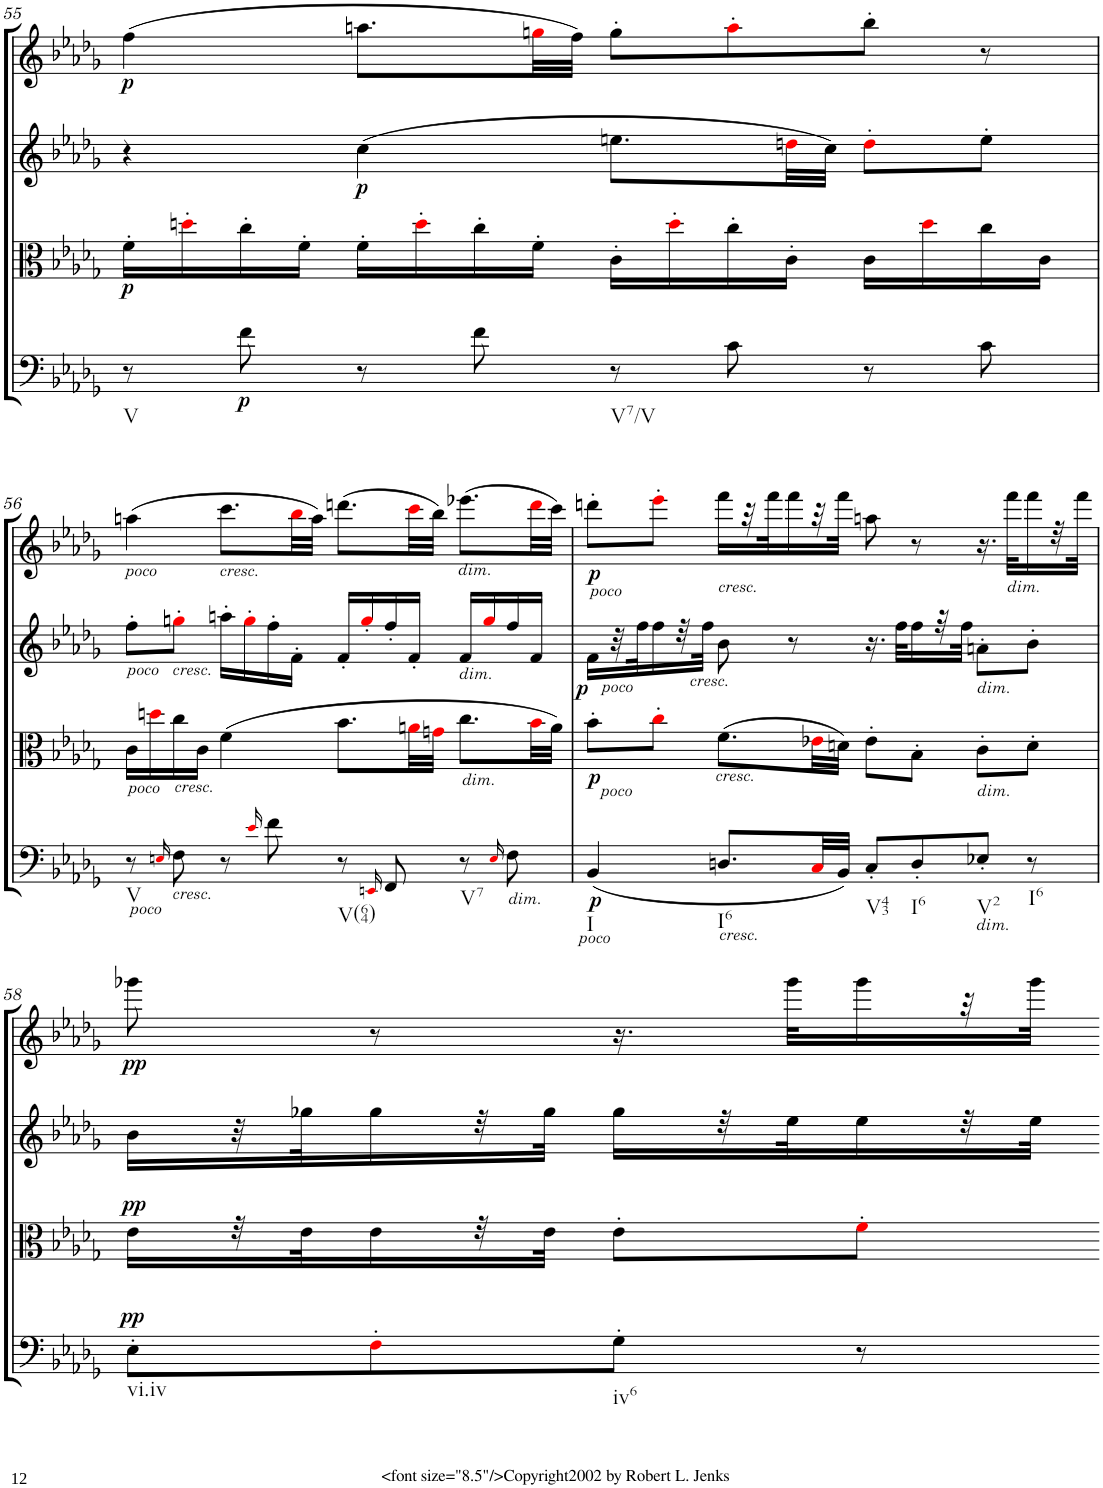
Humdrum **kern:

**kern	**dynam	**kern	**dynam	**kern	**dynam	**kern	**dynam
*part4	*part4	*part3	*part3	*part2	*part2	*part1	*part1
*staff4	*staff4	*staff3	*staff3	*staff2	*staff2	*staff1	*staff1
*I"Cello	*	*I"Viola	*	*I"2nd Violin	*	*I"1st Violin	*
*	*	*I'Vla	*	*I'Vln	*	*I'Vln	*
!!LO:PB:g=z
*clefC4	*	*clefC3	*	*clefG2	*	*clefG2	*
*k[b-e-a-d-g-]	*	*k[b-e-a-d-g-]	*	*k[b-e-a-d-g-]	*	*k[b-e-a-d-g-]	*
*D-:	*	*D-:	*	*D-:	*	*D-:	*
*M4/4	*	*M4/4	*	*M4/4	*	*M4/4	*
*met(c)	*	*met(c)	*	*met(c)	*	*met(c)	*
=55	=55	=55	=55	=55	=55	=55	=55
!LO:TX:b:t=V	!	!	!	!	!	!	!
!	!	!	!LO:DY:b	!	!	!	!LO:DY:b
8r	.	16f'\LL	p	4r	.	(4ff\	p
.	.	16ddn'i\	.	.	.	.	.
!	!LO:DY:b	!	!	!	!	!	!
8f\	p	16cc'\	.	.	.	.	.
.	.	16f'\JJ	.	.	.	.	.
!	!	!	!	!	!LO:DY:b	!	!
8r	.	16f'\LL	.	(4cc\	p	8.aan\L	.
.	.	16dd'i\	.	.	.	.	.
8f\	.	16cc'\	.	.	.	.	.
.	.	16f'\JJ	.	.	.	32ggni\LL	.
.	.	.	.	.	.	32ff\JJJ)	.
!LO:TX:b:t=V7/V	!	!	!	!	!	!	!
8r	.	16c'\LL	.	8.een\L	.	8gg'\L	.
.	.	16dd'i\	.	.	.	.	.
8c\	.	16cc'\	.	.	.	8aa'i\	.
.	.	16c'\JJ	.	32ddni\LL	.	.	.
.	.	.	.	32cc\JJJ)	.	.	.
8r	.	16c\LL	.	8dd'i\L	.	8bb-'\J	.
.	.	16ddi\	.	.	.	.	.
8c\	.	16cc\	.	8ee'\J	.	8r	.
.	.	16c\JJ	.	.	.	.	.
!!LO:LB:g=z
=56	=56	=56	=56	=56	=56	=56	=56
!	!	!	!	!	!	!LO:TX:b:i:t=poco	!
!	!	!	!	!LO:TX:b:i:t=poco	!	!	!
!	!	!LO:TX:b:i:t=poco	!	!	!	!	!
!LO:TX:b:i:t=poco	!	!	!	!	!	!	!
!LO:TX:b:t=V	!	!	!	!	!	!	!
8r	.	16c\LL	.	8ff'\L	.	(4aan\	.
.	.	16ddni\	.	.	.	.	.
16qEni/	.	.	.	.	.	.	.
!	!	!	!	!LO:TX:b:i:t=cresc.	!	!	!
!	!	!LO:TX:b:i:t=cresc.	!	!	!	!	!
!LO:TX:b:i:t=cresc.	!	!	!	!	!	!	!
8F\	.	16cc\	.	8ggn'i\J	.	.	.
.	.	16c\JJ	.	.	.	.	.
!	!	!	!	!	!	!LO:TX:b:i:t=cresc.	!
8r	.	(4f\	.	16aan'\LL	.	8.ccc\L	.
.	.	.	.	16gg'i\	.	.	.
16qe-i/	.	.	.	.	.	.	.
8f\	.	.	.	16ff'\	.	.	.
.	.	.	.	16f'\JJ	.	32bb-i\LL	.
.	.	.	.	.	.	32aa\JJJ)	.
!LO:TX:b:t=V(64)	!	!	!	!	!	!	!
8r	.	8.b-\L	.	16f'/LL	.	(8.dddn\L	.
.	.	.	.	16gg'i/	.	.	.
16qEEni/	.	.	.	.	.	.	.
8FF/	.	.	.	16ff'/	.	.	.
.	.	32ani\LL	.	16f'/JJ	.	32ccci\LL	.
.	.	32gni\JJJ	.	.	.	32bb-\JJJ)	.
!	!	!	!	!	!	!LO:TX:a:i:t=dim.	!
!	!	!	!	!LO:TX:b:i:t=dim.	!	!	!
!	!	!LO:TX:b:i:t=dim.	!	!	!	!	!
!LO:TX:b:t=V7	!	!	!	!	!	!	!
8r	.	8.cc\L	.	16f/LL	.	(8.eee-X\L	.
.	.	.	.	16ggi/	.	.	.
16qEi/	.	.	.	.	.	.	.
!LO:TX:b:i:t=dim.	!	!	!	!	!	!	!
8F\	.	.	.	16ff/	.	.	.
.	.	32b-i\LL	.	16f/JJ	.	32dddi\LL	.
.	.	32a\JJJ)	.	.	.	32ccc\JJJ)	.
=57	=57	=57	=57	=57	=57	=57	=57
!	!	!	!	!LO:TX:b:i:t=poco	!	!	!
!	!	!LO:TX:b:i:t=poco	!	!	!	!	!
!LO:TX:b:t=I	!	!	!	!	!	!	!
!	!LO:DY:b	!	!LO:DY:b	!	!LO:DY:b	!	!LO:DY:b
(4BB-/	p	8b-'\L	p	16f\LL	p	8dddn'\L	p
.	.	.	.	32r	.	.	.
.	.	.	.	32ff\J	.	.	.
!	!	!	!	!	!	!LO:TX:b:i:t=poco	!
.	.	8cc'i\J	.	16ff\	.	8eee-'i\J	.
!	!	!	!	!LO:TX:b:i:t=cresc.	!	!	!
.	.	.	.	32r	.	.	.
.	.	.	.	32ff\JJJ	.	.	.
!	!	!	!	!	!	!LO:TX:b:i:t=cresc.	!
!	!	!LO:TX:b:i:t=cresc.	!	!	!	!	!
!LO:TX:b:i:t=poco	!	!	!	!	!	!	!
!LO:TX:b:i:t=cresc.	!	!	!	!	!	!	!
!LO:TX:b:t=I6	!	!	!	!	!	!	!
8.Dn/L	.	(8.f\L	.	8b-\	.	16fff\LL	.
.	.	.	.	.	.	32r	.
.	.	.	.	.	.	32fff\J	.
.	.	.	.	8r	.	16fff\	.
32Ci/LL	.	32e-Xi\LL	.	.	.	32r	.
32BB-/JJJ)	.	32dn\JJJ)	.	.	.	32fff\JJJ	.
!LO:TX:b:t=V43	!	!	!	!	!	!	!
8C'/L	.	8e-'\L	.	16.r	.	8aan\	.
.	.	.	.	32ff\KLL	.	.	.
!LO:TX:b:t=I6	!	!	!	!	!	!	!
8D'/	.	8B-'\J	.	16ff\	.	8r	.
.	.	.	.	32r	.	.	.
.	.	.	.	32ff\JJJ	.	.	.
!	!	!	!	!LO:TX:b:i:t=dim.	!	!	!
!	!	!LO:TX:b:i:t=dim.	!	!	!	!	!
!LO:TX:b:i:t=dim.	!	!	!	!	!	!	!
!LO:TX:b:t=V2	!	!	!	!	!	!	!
8E-X'/J	.	8c'\L	.	8an'\L	.	16.r	.
!	!	!	!	!	!	!LO:TX:b:i:t=dim.	!
.	.	.	.	.	.	32fff\KLL	.
!LO:TX:b:t=I6	!	!	!	!	!	!	!
8r	.	8d'\J	.	8b-'\J	.	16fff\	.
.	.	.	.	.	.	32r	.
.	.	.	.	.	.	32fff\JJJ	.
!!LO:LB:g=z
=58	=58	=58	=58	=58	=58	=58	=58
!LO:TX:b:t=vi.iv	!	!	!	!	!	!	!
!	!LO:DY:a	!	!LO:DY:a	!	!	!	!LO:DY:b
8E-'\L	pp	16e-\LL	pp	16b-\LL	.	8ggg-X\	pp
.	.	32r	.	32r	.	.	.
.	.	32e-\J	.	32gg-X\J	.	.	.
8F'i\	.	16e-\	.	16gg-\	.	8r	.
.	.	32r	.	32r	.	.	.
.	.	32e-\JJJ	.	32gg-\JJJ	.	.	.
!LO:TX:b:t=iv6	!	!	!	!	!	!	!
8G-'\J	.	8e-'\L	.	16gg-\LL	.	16.r	.
.	.	.	.	32r	.	.	.
.	.	.	.	32ee-\J	.	32ggg-\KLL	.
8r	.	8f'i\J	.	16ee-\	.	16ggg-\	.
.	.	.	.	32r	.	32r	.
.	.	.	.	32ee-\JJJ	.	32ggg-\JJJ	.
=-	=-	=-	=-	=-	=-	=-	=-
*-	*-	*-	*-	*-	*-	*-	*-
